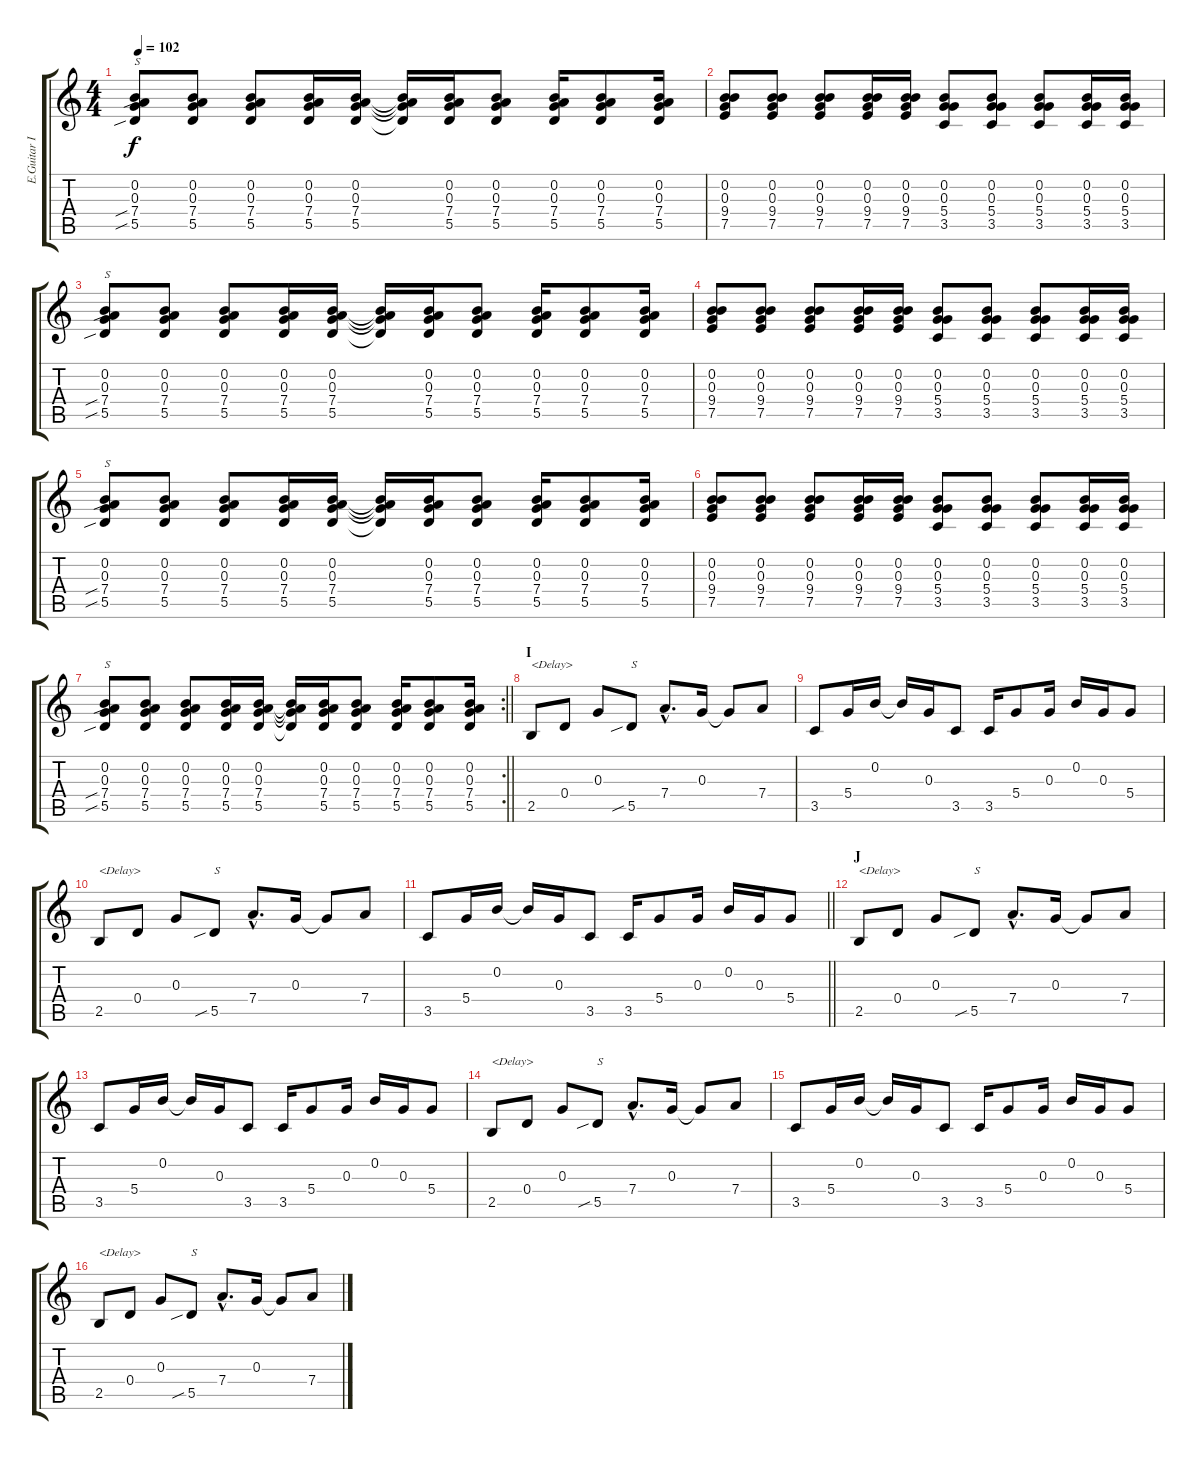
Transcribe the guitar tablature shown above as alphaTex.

\track ("E.Guitar II" "E.Guitar I") {instrument distortionguitar}
\staff {score tabs}
\tuning (E4 B3 G3 D3 A2 E2) {hide}
\ts (4 4)
\tempo 102
\clef g2
\ks c
(0.2 0.3 7.4{sib} 5.5{sib}).8{txt "S" dy f} (0.2 0.3 7.4 5.5).8 (0.2 0.3 7.4 5.5).8 (0.2 0.3 7.4 5.5).16 (0.2 0.3 7.4 5.5).16 (0.2{t} 0.3{t} 7.4{t} 5.5{t}).16 (0.2 0.3 7.4 5.5).16 (0.2 0.3 7.4 5.5).8 (0.2 0.3 7.4 5.5).16 (0.2 0.3 7.4 5.5).8 (0.2 0.3 7.4 5.5).16 |
(0.2 0.3 9.4 7.5).8 (0.2 0.3 9.4 7.5).8 (0.2 0.3 9.4 7.5).8 (0.2 0.3 9.4 7.5).16 (0.2 0.3 9.4 7.5).16 (0.2 0.3 5.4 3.5).8 (0.2 0.3 5.4 3.5).8 (0.2 0.3 5.4 3.5).8 (0.2 0.3 5.4 3.5).16 (0.2 0.3 5.4 3.5).16 |
(0.2 0.3 7.4{sib} 5.5{sib}).8{txt "S"} (0.2 0.3 7.4 5.5).8 (0.2 0.3 7.4 5.5).8 (0.2 0.3 7.4 5.5).16 (0.2 0.3 7.4 5.5).16 (0.2{t} 0.3{t} 7.4{t} 5.5{t}).16 (0.2 0.3 7.4 5.5).16 (0.2 0.3 7.4 5.5).8 (0.2 0.3 7.4 5.5).16 (0.2 0.3 7.4 5.5).8 (0.2 0.3 7.4 5.5).16 |
(0.2 0.3 9.4 7.5).8 (0.2 0.3 9.4 7.5).8 (0.2 0.3 9.4 7.5).8 (0.2 0.3 9.4 7.5).16 (0.2 0.3 9.4 7.5).16 (0.2 0.3 5.4 3.5).8 (0.2 0.3 5.4 3.5).8 (0.2 0.3 5.4 3.5).8 (0.2 0.3 5.4 3.5).16 (0.2 0.3 5.4 3.5).16 |
(0.2 0.3 7.4{sib} 5.5{sib}).8{txt "S"} (0.2 0.3 7.4 5.5).8 (0.2 0.3 7.4 5.5).8 (0.2 0.3 7.4 5.5).16 (0.2 0.3 7.4 5.5).16 (0.2{t} 0.3{t} 7.4{t} 5.5{t}).16 (0.2 0.3 7.4 5.5).16 (0.2 0.3 7.4 5.5).8 (0.2 0.3 7.4 5.5).16 (0.2 0.3 7.4 5.5).8 (0.2 0.3 7.4 5.5).16 |
(0.2 0.3 9.4 7.5).8 (0.2 0.3 9.4 7.5).8 (0.2 0.3 9.4 7.5).8 (0.2 0.3 9.4 7.5).16 (0.2 0.3 9.4 7.5).16 (0.2 0.3 5.4 3.5).8 (0.2 0.3 5.4 3.5).8 (0.2 0.3 5.4 3.5).8 (0.2 0.3 5.4 3.5).16 (0.2 0.3 5.4 3.5).16 |
\rc 2
\barLineRight lightlight
(0.2 0.3 7.4{sib} 5.5{sib}).8{txt "S"} (0.2 0.3 7.4 5.5).8 (0.2 0.3 7.4 5.5).8 (0.2 0.3 7.4 5.5).16 (0.2 0.3 7.4 5.5).16 (0.2{t} 0.3{t} 7.4{t} 5.5{t}).16 (0.2 0.3 7.4 5.5).16 (0.2 0.3 7.4 5.5).8 (0.2 0.3 7.4 5.5).16 (0.2 0.3 7.4 5.5).8 (0.2 0.3 7.4 5.5).16 |
\section ("" "I")
2.5.8{txt "<Delay>"} 0.4.8 0.3.8 5.5{sib}.8{txt "S"} 7.4{hac}.8{d} 0.3.16 0.3{t}.8 7.4.8 |
3.5.8 5.4.16 0.2.16 0.2{t}.16 0.3.16 3.5.8 3.5.16 5.4.8 0.3.16 0.2.16 0.3.16 5.4.8 |
2.5.8{txt "<Delay>"} 0.4.8 0.3.8 5.5{sib}.8{txt "S"} 7.4{hac}.8{d} 0.3.16 0.3{t}.8 7.4.8 |
\barLineRight lightlight
3.5.8 5.4.16 0.2.16 0.2{t}.16 0.3.16 3.5.8 3.5.16 5.4.8 0.3.16 0.2.16 0.3.16 5.4.8 |
\section ("" "J")
2.5.8{txt "<Delay>"} 0.4.8 0.3.8 5.5{sib}.8{txt "S"} 7.4{hac}.8{d} 0.3.16 0.3{t}.8 7.4.8 |
3.5.8 5.4.16 0.2.16 0.2{t}.16 0.3.16 3.5.8 3.5.16 5.4.8 0.3.16 0.2.16 0.3.16 5.4.8 |
2.5.8{txt "<Delay>"} 0.4.8 0.3.8 5.5{sib}.8{txt "S"} 7.4{hac}.8{d} 0.3.16 0.3{t}.8 7.4.8 |
3.5.8 5.4.16 0.2.16 0.2{t}.16 0.3.16 3.5.8 3.5.16 5.4.8 0.3.16 0.2.16 0.3.16 5.4.8 |
2.5.8{txt "<Delay>"} 0.4.8 0.3.8 5.5{sib}.8{txt "S"} 7.4{hac}.8{d} 0.3.16 0.3{t}.8 7.4.8
